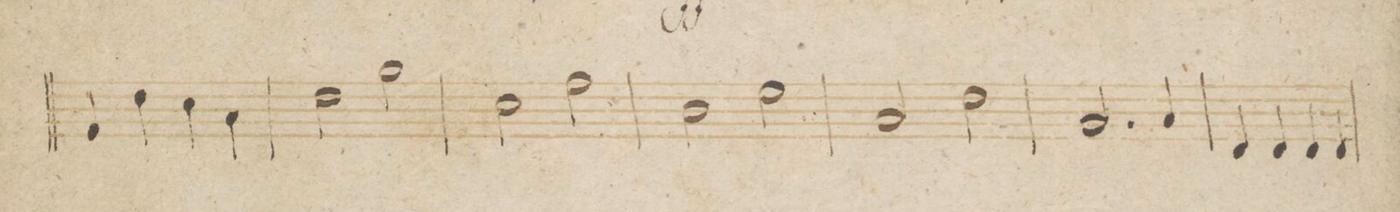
**kern	**dynam
*I"Fagotto 2do	*
*clefF4	*
*k[b-]	*
*met(c|)	*
*M2/2	*
4AA/	.
4F\	.
4E\	.
4C\	.
=13	=13
2F\	.
2B-\	.
=14	=14
2E\	.
2A\	.
=15	=15
2D\	.
2G\	.
=16	=16
2C/	.
2F\	.
=17	=17
2.BB-/	.
4C/	.
=18	=18
4FF/	.
4FF/	.
4FF/	.
4FF/	.
=19	=19
*-	*-
